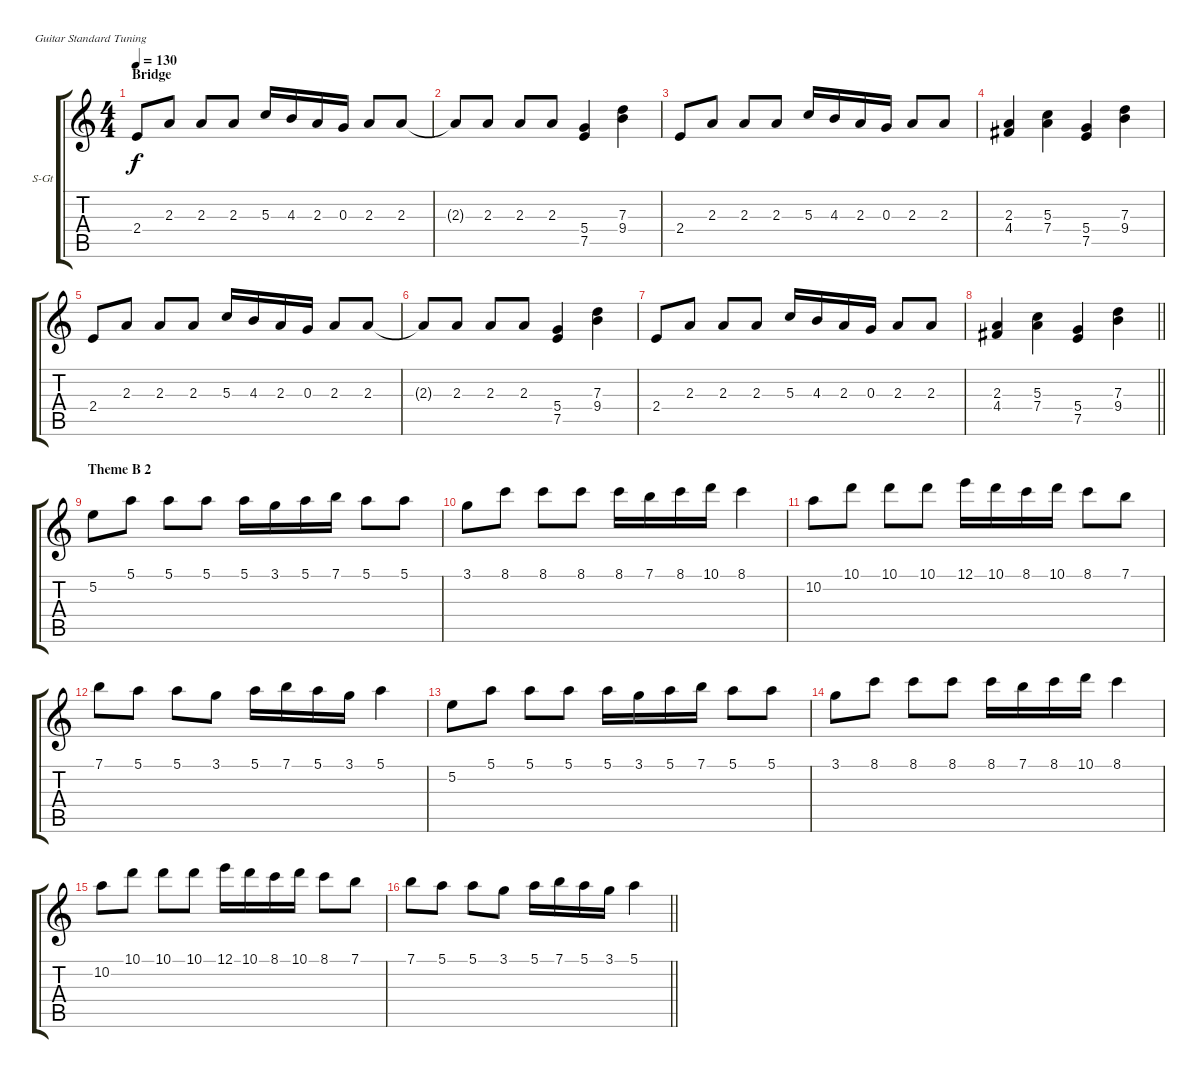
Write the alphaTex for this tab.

\bracketExtendMode groupsimilarinstruments
\firstSystemTrackNameOrientation horizontal
\otherSystemsTrackNameOrientation horizontal
\track ("Melody" "S-Gt") {instrument stringensemble1}
\staff {score tabs}
\tuning (E4 B3 G3 D3 A2 E2)
\displaytranspose 12
\ts (4 4)
\section ("" "Bridge")
\tempo 130
\clef g2
\ks c
2.4.8{dy f} 2.3.8 2.3.8 2.3.8 5.3.16 4.3.16 2.3.16 0.3.16 2.3.8 2.3.8 |
2.3{t}.8 2.3.8 2.3.8 2.3.8 (5.4 7.5).4 (7.3 9.4).4 |
2.4.8 2.3.8 2.3.8 2.3.8 5.3.16 4.3.16 2.3.16 0.3.16 2.3.8 2.3.8 |
(2.3 4.4).4 (5.3 7.4).4 (5.4 7.5).4 (7.3 9.4).4 |
2.4.8 2.3.8 2.3.8 2.3.8 5.3.16 4.3.16 2.3.16 0.3.16 2.3.8 2.3.8 |
2.3{t}.8 2.3.8 2.3.8 2.3.8 (5.4 7.5).4 (7.3 9.4).4 |
2.4.8 2.3.8 2.3.8 2.3.8 5.3.16 4.3.16 2.3.16 0.3.16 2.3.8 2.3.8 |
\barLineRight lightlight
(2.3 4.4).4 (5.3 7.4).4 (5.4 7.5).4 (7.3 9.4).4 |
\section ("" "Theme B 2")
5.2.8 5.1.8 5.1.8 5.1.8 5.1.16 3.1.16 5.1.16 7.1.16 5.1.8 5.1.8 |
3.1.8 8.1.8 8.1.8 8.1.8 8.1.16 7.1.16 8.1.16 10.1.16 8.1.4 |
10.2.8 10.1.8 10.1.8 10.1.8 12.1.16 10.1.16 8.1.16 10.1.16 8.1.8 7.1.8 |
7.1.8 5.1.8 5.1.8 3.1.8 5.1.16 7.1.16 5.1.16 3.1.16 5.1.4 |
5.2.8 5.1.8 5.1.8 5.1.8 5.1.16 3.1.16 5.1.16 7.1.16 5.1.8 5.1.8 |
3.1.8 8.1.8 8.1.8 8.1.8 8.1.16 7.1.16 8.1.16 10.1.16 8.1.4 |
10.2.8 10.1.8 10.1.8 10.1.8 12.1.16 10.1.16 8.1.16 10.1.16 8.1.8 7.1.8 |
\barLineRight lightlight
7.1.8 5.1.8 5.1.8 3.1.8 5.1.16 7.1.16 5.1.16 3.1.16 5.1.4
